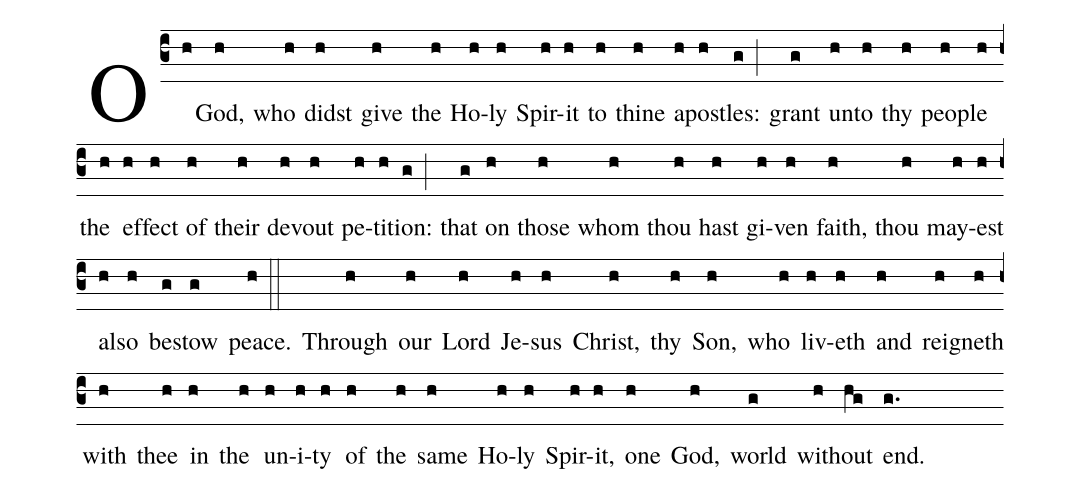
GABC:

%%
(c3) O(h) God,(h) who(h) didst(h) give(h) the(h) Ho(h)ly(h) Spir(h)it(h) to(h) thine(h) a(h)post(h)les:(g;) grant(g) un(h)to(h) thy(h) peo(h)ple(h) the(h) ef(h)fect(h) of(h) their(h) de(h)vout(h) pe(h)ti(h)tion:(g;) that(g) on(h) those(h) whom(h) thou(h) hast(h) gi(h)ven(h) faith,(h) thou(h) may(h)est(h) al(h)so(h) be(g)stow(g) peace.(h::)


Through(h) our(h) Lord(h) Je(h)sus(h) Christ,(h) thy(h) Son,(h) who(h) liv(h)eth(h) and(h) reign(h)eth(h) with(h) thee(h) in(h) the(h) un(h)i(h)ty(h) of(h) the(h) same(h) Ho(h)ly(h) Spir(h)it,(h) one(h) God,(h) world(g) with(h)out(hg) end.(g.)
